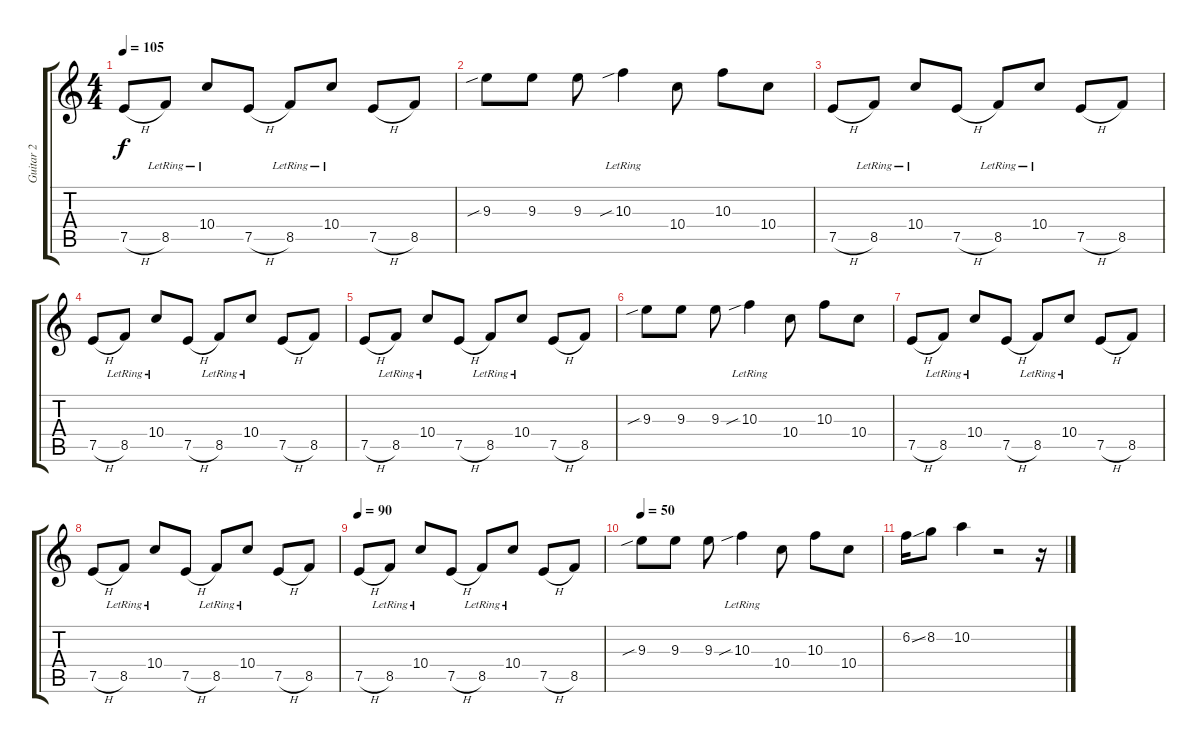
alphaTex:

\track ("Guitar 2" "Guitar 2") {instrument distortionguitar}
\staff {score tabs}
\tuning (E4 B3 G3 D3 A2 E2) {hide}
\ts (4 4)
\tempo 105
\clef g2
\ks c
7.5{h}.8{dy f} 8.5{lr}.8 10.4{lr}.8 7.5{h}.8 8.5{lr}.8 10.4{lr}.8 7.5{h}.8 8.5.8 |
9.3{sib}.8 9.3.8 9.3.8 10.3{sib lr}.4 10.4.8 10.3.8 10.4.8 |
7.5{h}.8 8.5{lr}.8 10.4{lr}.8 7.5{h}.8 8.5{lr}.8 10.4{lr}.8 7.5{h}.8 8.5.8 |
7.5{h}.8 8.5{lr}.8 10.4{lr}.8 7.5{h}.8 8.5{lr}.8 10.4{lr}.8 7.5{h}.8 8.5.8 |
7.5{h}.8 8.5{lr}.8 10.4{lr}.8 7.5{h}.8 8.5{lr}.8 10.4{lr}.8 7.5{h}.8 8.5.8 |
9.3{sib}.8 9.3.8 9.3.8 10.3{sib lr}.4 10.4.8 10.3.8 10.4.8 |
7.5{h}.8 8.5{lr}.8 10.4{lr}.8 7.5{h}.8 8.5{lr}.8 10.4{lr}.8 7.5{h}.8 8.5.8 |
7.5{h}.8 8.5{lr}.8 10.4{lr}.8 7.5{h}.8 8.5{lr}.8 10.4{lr}.8 7.5{h}.8 8.5.8 |
\tempo 90
7.5{h}.8 8.5{lr}.8 10.4{lr}.8 7.5{h}.8 8.5{lr}.8 10.4{lr}.8 7.5{h}.8 8.5.8 |
\tempo 50
9.3{sib}.8 9.3.8 9.3.8 10.3{sib lr}.4 10.4.8 10.3.8 10.4.8 |
6.2{ss}.16{volume 0} 8.2.8 10.2.4 r.2 r.16
